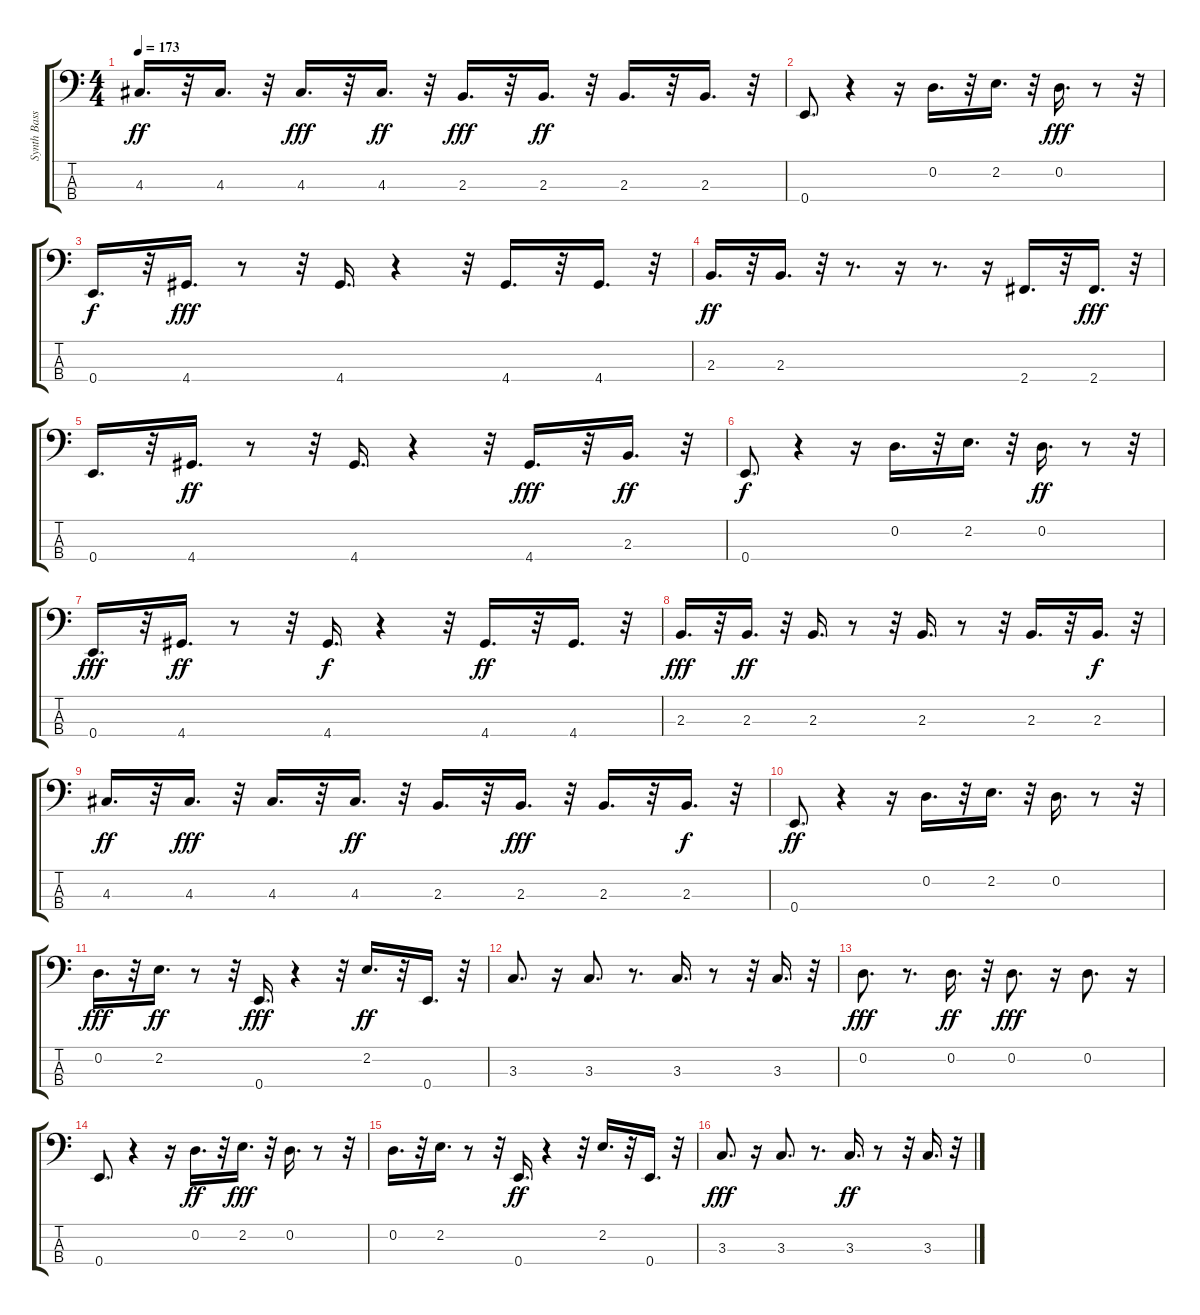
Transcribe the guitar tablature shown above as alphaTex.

\track ("Synth Bass" "Synth Bass") {instrument synthbass1}
\staff {score tabs}
\tuning (G2 D2 A1 E1) {hide}
\ts (4 4)
\tempo 173
\clef f4
\ks c
4.3.16{d dy ff} r.32 4.3.16{d} r.32 4.3.16{d dy fff} r.32 4.3.16{d dy ff} r.32 2.3.16{d dy fff} r.32 2.3.16{d dy ff} r.32 2.3.16{d} r.32 2.3.16{d} r.32 |
0.4.8{d} r.4 r.16 0.2.16{d} r.32 2.2.16{d} r.32 0.2.16{d dy fff} r.8 r.32 |
0.4.16{d dy f} r.32 4.4.16{d dy fff} r.8 r.32 4.4.16{d} r.4 r.32 4.4.16{d} r.32 4.4.16{d} r.32 |
2.3.16{d dy ff} r.32 2.3.16{d} r.32 r.8{d} r.16 r.8{d} r.16 2.4.16{d} r.32 2.4.16{d dy fff} r.32 |
0.4.16{d} r.32 4.4.16{d dy ff} r.8 r.32 4.4.16{d} r.4 r.32 4.4.16{d dy fff} r.32 2.3.16{d dy ff} r.32 |
0.4.8{d dy f} r.4 r.16 0.2.16{d} r.32 2.2.16{d} r.32 0.2.16{d dy ff} r.8 r.32 |
0.4.16{d dy fff} r.32 4.4.16{d dy ff} r.8 r.32 4.4.16{d dy f} r.4 r.32 4.4.16{d dy ff} r.32 4.4.16{d} r.32 |
2.3.16{d dy fff} r.32 2.3.16{d dy ff} r.32 2.3.16{d} r.8 r.32 2.3.16{d} r.8 r.32 2.3.16{d} r.32 2.3.16{d dy f} r.32 |
4.3.16{d dy ff} r.32 4.3.16{d dy fff} r.32 4.3.16{d} r.32 4.3.16{d dy ff} r.32 2.3.16{d} r.32 2.3.16{d dy fff} r.32 2.3.16{d} r.32 2.3.16{d dy f} r.32 |
0.4.8{d dy ff} r.4 r.16 0.2.16{d} r.32 2.2.16{d} r.32 0.2.16{d} r.8 r.32 |
0.2.16{d dy fff} r.32 2.2.16{d dy ff} r.8 r.32 0.4.16{d dy fff} r.4 r.32 2.2.16{d dy ff} r.32 0.4.16{d} r.32 |
3.3.8{d} r.16 3.3.8{d} r.8{d} 3.3.16{d} r.8 r.32 3.3.16{d} r.32 |
0.2.8{d dy fff} r.8{d} 0.2.16{d dy ff} r.32 0.2.8{d dy fff} r.16 0.2.8{d} r.16 |
0.4.8{d} r.4 r.16 0.2.16{d dy ff} r.32 2.2.16{d dy fff} r.32 0.2.16{d} r.8 r.32 |
0.2.16{d} r.32 2.2.16{d} r.8 r.32 0.4.16{d dy ff} r.4 r.32 2.2.16{d} r.32 0.4.16{d} r.32 |
3.3.8{d dy fff} r.16 3.3.8{d} r.8{d} 3.3.16{d dy ff} r.8 r.32 3.3.16{d} r.32
